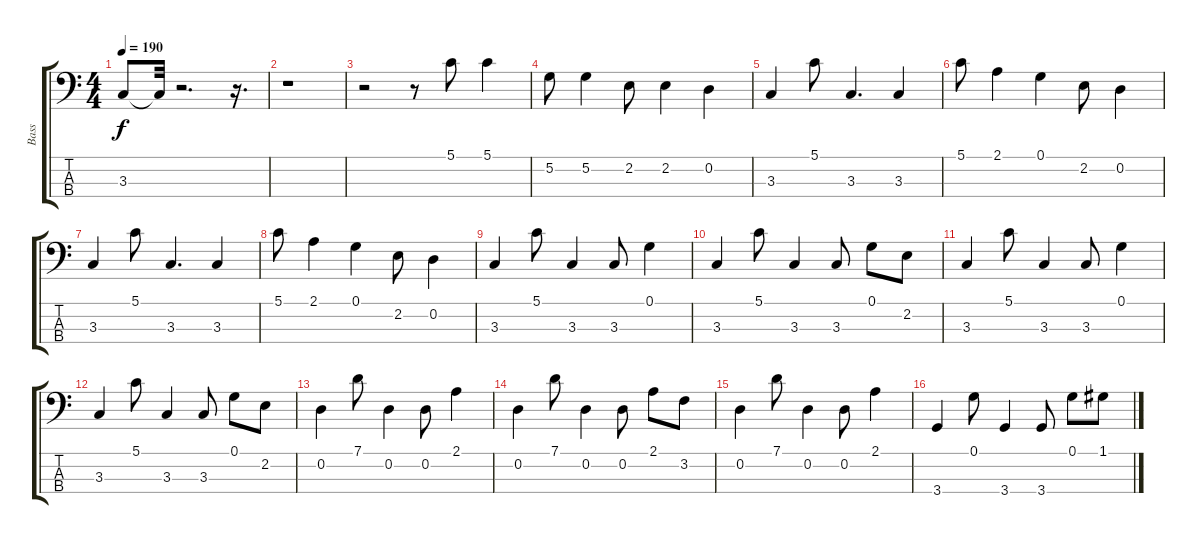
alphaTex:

\track ("Bass" "Bass") {instrument electricbasspick}
\staff {score tabs}
\tuning (G2 D2 A1 E1) {hide}
\ts (4 4)
\tempo 190
\clef f4
\ks c
3.3.8{dy f} 3.3{t}.32 r.2{d} r.16{d} |
r.1 |
r.2 r.8 5.1.8 5.1.4 |
5.2.8 5.2.4 2.2.8 2.2.4 0.2.4 |
3.3.4 5.1.8 3.3.4{d} 3.3.4 |
5.1.8 2.1.4 0.1.4 2.2.8 0.2.4 |
3.3.4 5.1.8 3.3.4{d} 3.3.4 |
5.1.8 2.1.4 0.1.4 2.2.8 0.2.4 |
3.3.4 5.1.8 3.3.4 3.3.8 0.1.4 |
3.3.4 5.1.8 3.3.4 3.3.8 0.1.8 2.2.8 |
3.3.4 5.1.8 3.3.4 3.3.8 0.1.4 |
3.3.4 5.1.8 3.3.4 3.3.8 0.1.8 2.2.8 |
0.2.4 7.1.8 0.2.4 0.2.8 2.1.4 |
0.2.4 7.1.8 0.2.4 0.2.8 2.1.8 3.2.8 |
0.2.4 7.1.8 0.2.4 0.2.8 2.1.4 |
3.4.4 0.1.8 3.4.4 3.4.8 0.1.8 1.1.8
